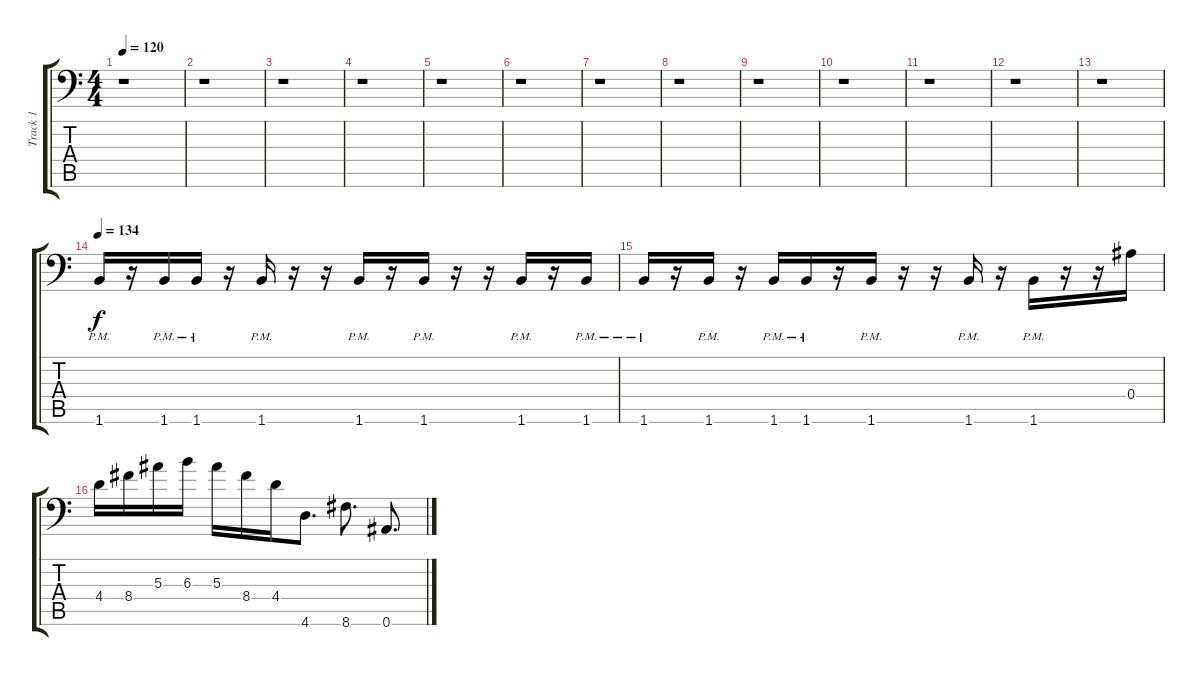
\track ("Track 1" "Track 1") {instrument distortionguitar}
\staff {score tabs}
\tuning (D4 A3 F3 Bb2 F2 Bb1) {hide}
\ts (4 4)
\tempo 120
\clef f4
\ks c
r.1{dy f instrument distortionguitar} |
r.1 |
r.1 |
r.1 |
r.1 |
r.1 |
r.1 |
r.1 |
r.1 |
r.1 |
r.1 |
r.1 |
r.1 |
\tempo 134
1.6{pm}.16 r.16 1.6{pm}.16 1.6{pm}.16 r.16 1.6{pm}.16 r.16 r.16 1.6{pm}.16 r.16 1.6{pm}.16 r.16 r.16 1.6{pm}.16 r.16 1.6{pm}.16 |
1.6{pm}.16 r.16 1.6{pm}.16 r.16 1.6{pm}.16 1.6{pm}.16 r.16 1.6{pm}.16 r.16 r.16 1.6{pm}.16 r.16 1.6{pm}.16 r.16 r.16 0.4.16 |
4.4.16 8.4.16 5.3.16 6.3.16 5.3.16 8.4.16 4.4.16 4.6.8{d} 8.6.8{d} 0.6.8{d}
